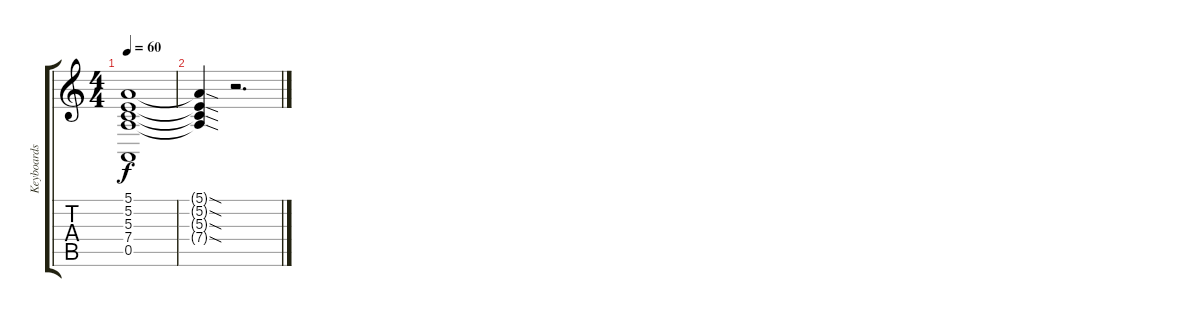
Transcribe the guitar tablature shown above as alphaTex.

\track ("Keyboards" "Keyboards") {instrument stringensemble1}
\staff {score tabs}
\tuning (E4 B3 G3 D3 A2 E2) {hide}
\ts (4 4)
\tempo 60
\clef g2
\ks c
(5.1{t} 5.2{t} 5.3{t} 7.4{t} 0.5{t}).1{dy f} |
(5.1{sod t} 5.2{sod t} 5.3{sod t} 7.4{sod t}).4 r.2{d}
